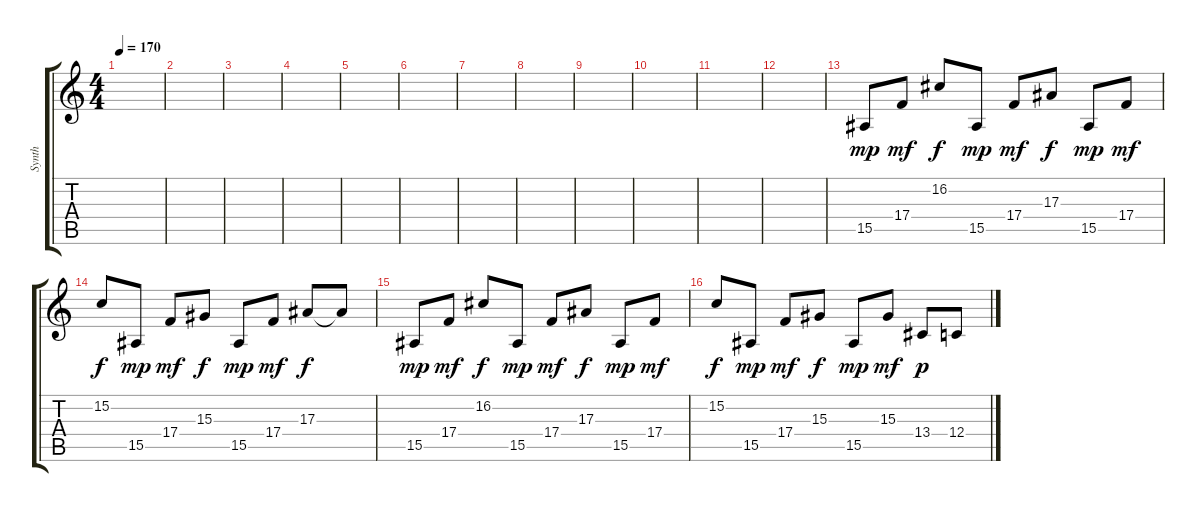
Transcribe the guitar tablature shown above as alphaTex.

\track ("Synth" "Synth") {instrument lead2sawtooth}
\staff {score tabs}
\tuning (D4 A3 F3 C3 G2 D2) {hide}
\ts (4 4)
\tempo 170
\clef g2
\ks c
|
|
|
|
|
|
|
|
|
|
|
|
15.5.8{dy mp} 17.4.8{dy mf} 16.2.8{dy f} 15.5.8{dy mp} 17.4.8{dy mf} 17.3.8{dy f} 15.5.8{dy mp} 17.4.8{dy mf} |
15.2.8{dy f} 15.5.8{dy mp} 17.4.8{dy mf} 15.3.8{dy f} 15.5.8{dy mp} 17.4.8{dy mf} 17.3.8{dy f} 17.3{t}.8 |
15.5.8{dy mp} 17.4.8{dy mf} 16.2.8{dy f} 15.5.8{dy mp} 17.4.8{dy mf} 17.3.8{dy f} 15.5.8{dy mp} 17.4.8{dy mf} |
15.2.8{dy f} 15.5.8{dy mp} 17.4.8{dy mf} 15.3.8{dy f} 15.5.8{dy mp} 15.3.8{dy mf} 13.4.8{dy p} 12.4.8
